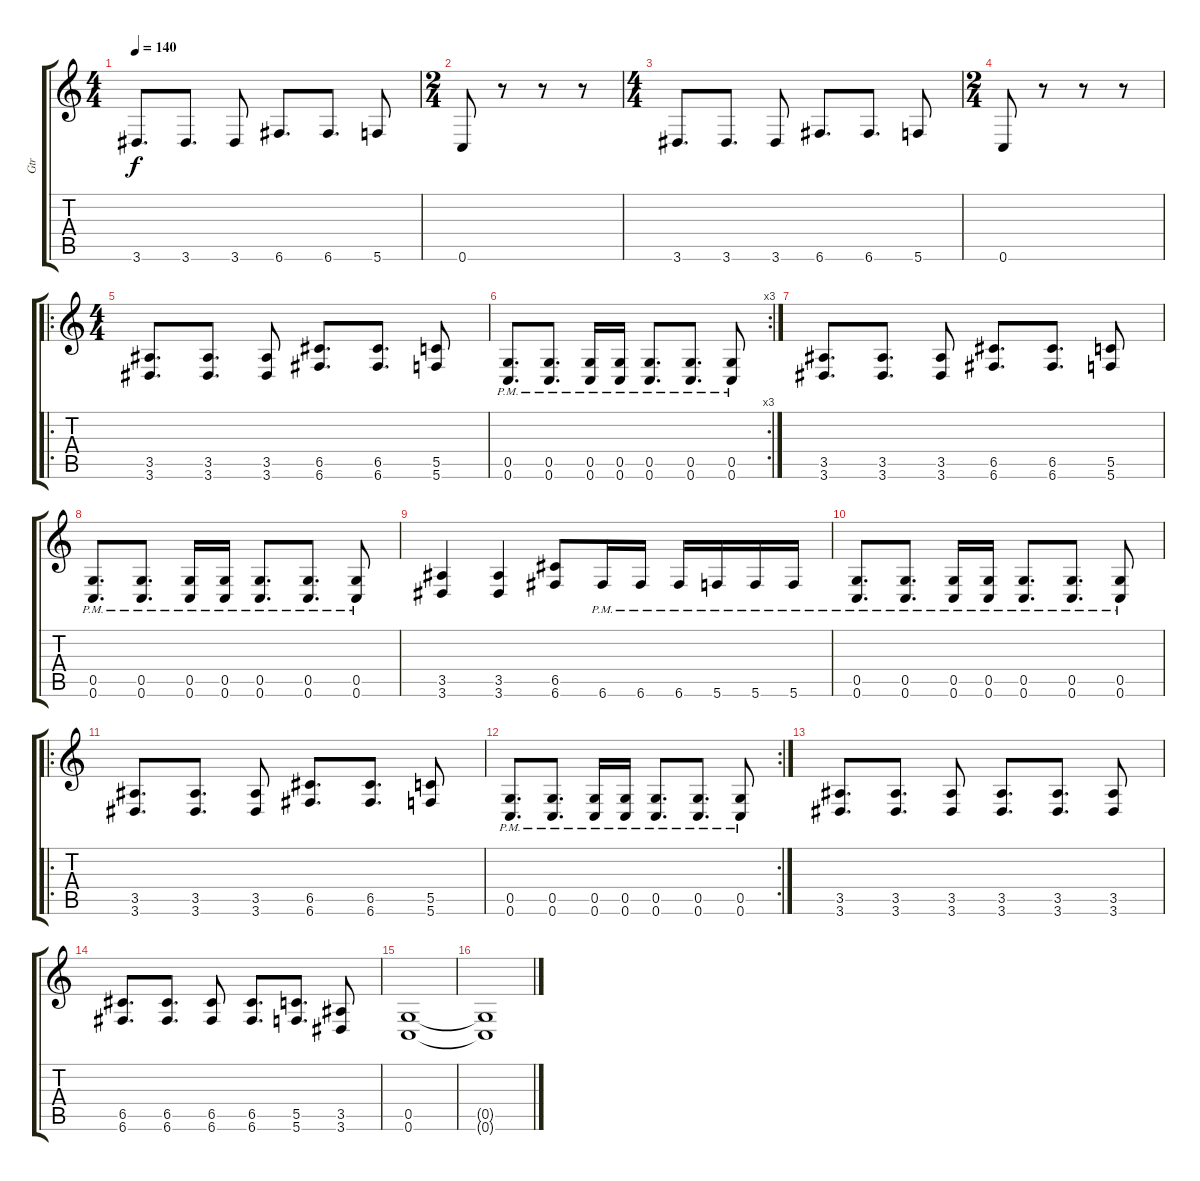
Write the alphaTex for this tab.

\track ("Gtr" "Gtr") {instrument distortionguitar}
\staff {score tabs}
\tuning (E4 B3 G3 D3 G2 C2) {hide}
\ts (4 4)
\tempo 140
\clef g2
\ks c
3.6.8{d dy f} 3.6.8{d} 3.6.8 6.6.8{d} 6.6.8{d} 5.6.8 |
\ts (2 4)
0.6.8 r.8 r.8 r.8 |
\ts (4 4)
3.6.8{d} 3.6.8{d} 3.6.8 6.6.8{d} 6.6.8{d} 5.6.8 |
\ts (2 4)
0.6.8 r.8 r.8 r.8 |
\ro
\ts (4 4)
(3.5 3.6).8{d} (3.5 3.6).8{d} (3.5 3.6).8 (6.5 6.6).8{d} (6.5 6.6).8{d} (5.5 5.6).8 |
\rc 3
(0.5{pm} 0.6{pm}).8{d} (0.5{pm} 0.6{pm}).8{d} (0.5{pm} 0.6{pm}).16 (0.5{pm} 0.6{pm}).16 (0.5{pm} 0.6{pm}).8{d} (0.5{pm} 0.6{pm}).8{d} (0.5{pm} 0.6{pm}).8 |
(3.5 3.6).8{d} (3.5 3.6).8{d} (3.5 3.6).8 (6.5 6.6).8{d} (6.5 6.6).8{d} (5.5 5.6).8 |
(0.5{pm} 0.6{pm}).8{d} (0.5{pm} 0.6{pm}).8{d} (0.5{pm} 0.6{pm}).16 (0.5{pm} 0.6{pm}).16 (0.5{pm} 0.6{pm}).8{d} (0.5{pm} 0.6{pm}).8{d} (0.5{pm} 0.6{pm}).8 |
(3.5 3.6).4 (3.5 3.6).4 (6.5 6.6).8 6.6{pm}.16 6.6{pm}.16 6.6{pm}.16 5.6{pm}.16 5.6{pm}.16 5.6{pm}.16 |
(0.5{pm} 0.6{pm}).8{d} (0.5{pm} 0.6{pm}).8{d} (0.5{pm} 0.6{pm}).16 (0.5{pm} 0.6{pm}).16 (0.5{pm} 0.6{pm}).8{d} (0.5{pm} 0.6{pm}).8{d} (0.5{pm} 0.6{pm}).8 |
\ro
(3.5 3.6).8{d} (3.5 3.6).8{d} (3.5 3.6).8 (6.5 6.6).8{d} (6.5 6.6).8{d} (5.5 5.6).8 |
\rc 2
(0.5{pm} 0.6{pm}).8{d} (0.5{pm} 0.6{pm}).8{d} (0.5{pm} 0.6{pm}).16 (0.5{pm} 0.6{pm}).16 (0.5{pm} 0.6{pm}).8{d} (0.5{pm} 0.6{pm}).8{d} (0.5{pm} 0.6{pm}).8 |
(3.5 3.6).8{d} (3.5 3.6).8{d} (3.5 3.6).8 (3.5 3.6).8{d} (3.5 3.6).8{d} (3.5 3.6).8 |
(6.5 6.6).8{d} (6.5 6.6).8{d} (6.5 6.6).8 (6.5 6.6).8{d} (5.5 5.6).8{d} (3.5 3.6).8 |
(0.5 0.6).1 |
(0.5{t} 0.6{t}).1
